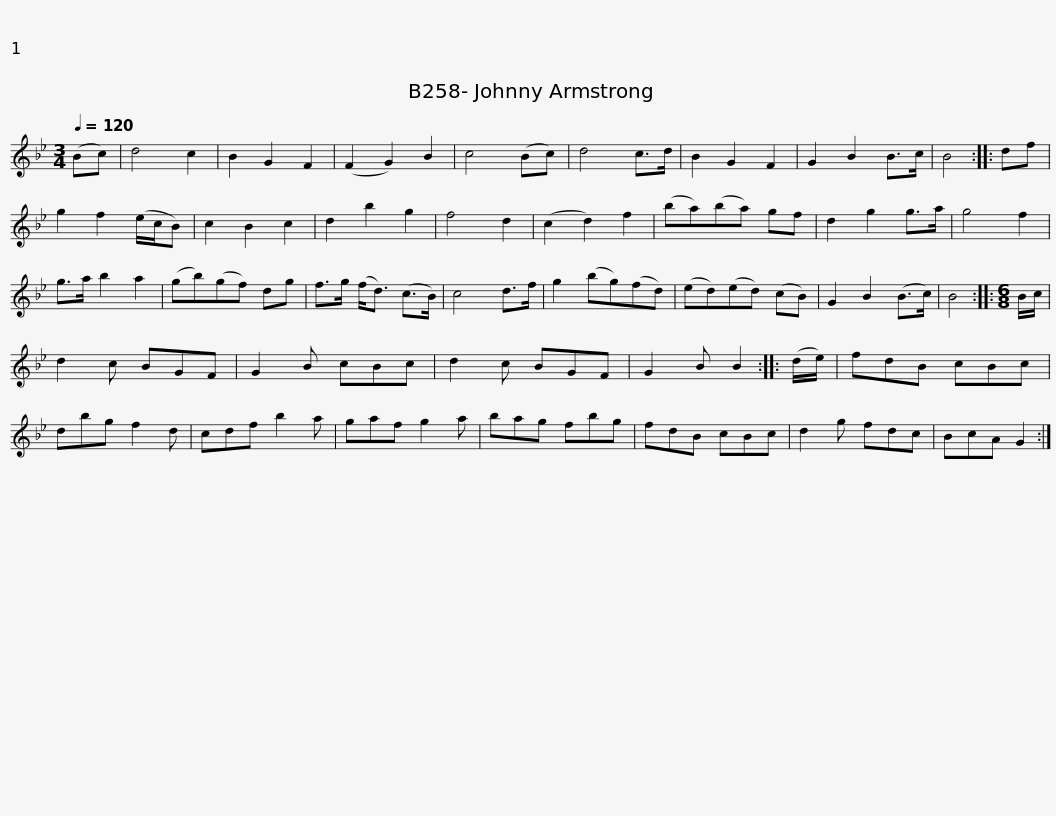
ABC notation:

X:1
L:1/8
Q:1/4=120
M:3/4
I:linebreak $
K:Gmin
V:1 treble
V:1
 (Bc) | d4 c2 | B2 G2 F2 | (F2 G2) B2 | c4 (Bc) | %5
 d4 c>d | B2 G2 F2 | G2 B2 B>c | B4 :: df | %10
 g2 f2 (e/c/B) | c2 B2 c2 | d2 b2 g2 |$ f4 d2 | (c2 d2) f2 | %15
 (ba)(ba) gf | d2 g2 g>a | g4 f2 | g>a b2 a2 | (gb)(gf) dg | %20
 f>g (f<d) (c>B) | c4 d>f |$ g2 (bg)(fd) | (ed)(ed) (cB) | G2 B2 (B>c) | %25
 B4 ::[M:6/8] B/c/ | d2 c BGF | G2 B cBc | d2 c BGF | %30
 G2 B B2 :: (d/e/) |$ fdB cBc | dbg f2 d | cdf b2 a | %35
 gaf g2 a | bag fbg | fdB cBc | d2 g fdc | BcA G2 :| %40
